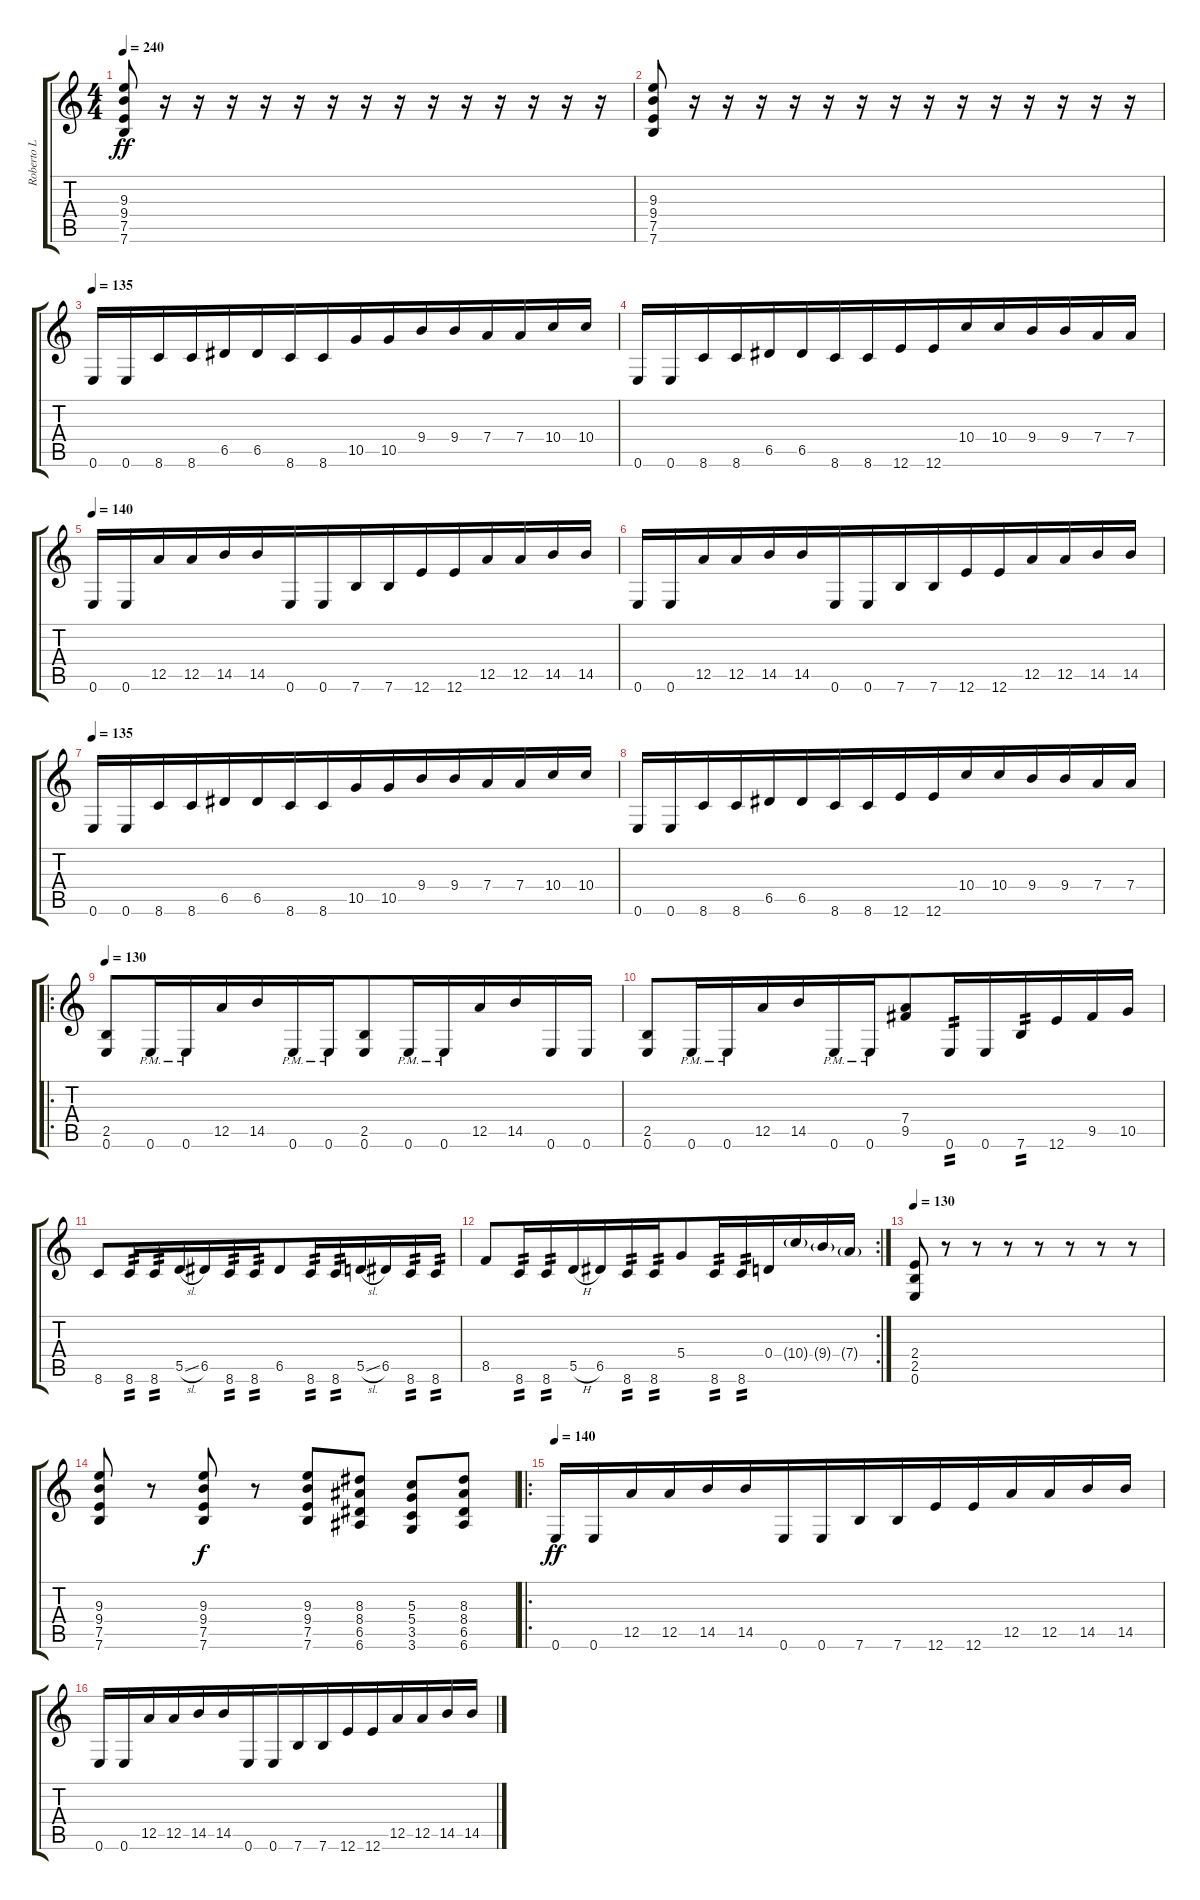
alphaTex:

\track ("Roberto L" "Roberto L") {instrument overdrivenguitar}
\staff {score tabs}
\tuning (E4 B3 G3 D3 A2 E2) {hide}
\ts (4 4)
\section ("" "")
\tempo 240
\tempo 140
\tempo 240
\clef g2
\ks c
(9.3 9.4 7.5 7.6).8{dy ff instrument overdrivenguitar} r.16 r.16 r.16 r.16 r.16 r.16 r.16 r.16 r.16 r.16 r.16 r.16 r.16 r.16 |
(9.3 9.4 7.5 7.6).8 r.16 r.16 r.16 r.16 r.16 r.16 r.16 r.16 r.16 r.16 r.16 r.16 r.16 r.16 |
\tempo 135
0.6.16 0.6.16 8.6.16 8.6.16{beam merge} 6.5.16 6.5.16 8.6.16 8.6.16{beam merge} 10.5.16 10.5.16 9.4.16 9.4.16{beam merge} 7.4.16 7.4.16 10.4.16 10.4.16 |
0.6.16 0.6.16 8.6.16 8.6.16{beam merge} 6.5.16 6.5.16 8.6.16 8.6.16{beam merge} 12.6.16 12.6.16 10.4.16 10.4.16{beam merge} 9.4.16 9.4.16 7.4.16 7.4.16 |
\tempo 140
0.6.16 0.6.16 12.5.16 12.5.16{beam merge} 14.5.16 14.5.16 0.6.16 0.6.16{beam merge} 7.6.16 7.6.16 12.6.16 12.6.16{beam merge} 12.5.16 12.5.16 14.5.16 14.5.16 |
0.6.16 0.6.16 12.5.16 12.5.16{beam merge} 14.5.16 14.5.16 0.6.16 0.6.16{beam merge} 7.6.16 7.6.16 12.6.16 12.6.16{beam merge} 12.5.16 12.5.16 14.5.16 14.5.16 |
\tempo 135
0.6.16 0.6.16 8.6.16 8.6.16{beam merge} 6.5.16 6.5.16 8.6.16 8.6.16{beam merge} 10.5.16 10.5.16 9.4.16 9.4.16{beam merge} 7.4.16 7.4.16 10.4.16 10.4.16 |
0.6.16 0.6.16 8.6.16 8.6.16{beam merge} 6.5.16 6.5.16 8.6.16 8.6.16{beam merge} 12.6.16 12.6.16 10.4.16 10.4.16{beam merge} 9.4.16 9.4.16 7.4.16 7.4.16 |
\ro
\tempo 130
(2.5 0.6).8 0.6{pm}.16 0.6{pm}.16{beam merge} 12.5.16 14.5.16 0.6{pm}.16 0.6{pm}.16{beam merge} (2.5 0.6).8 0.6{pm}.16 0.6{pm}.16{beam merge} 12.5.16 14.5.16 0.6.16 0.6.16 |
(2.5 0.6).8 0.6{pm}.16 0.6{pm}.16{beam merge} 12.5.16 14.5.16 0.6{pm}.16 0.6{pm}.16{beam merge} (7.4 9.5).8 0.6.16{tp 2} 0.6.16{beam merge} 7.6.16{tp 2} 12.6.16 9.5.16 10.5.16 |
8.6.8 8.6.16{tp 2} 8.6.16{tp 2 beam merge} 5.5{sl}.16 6.5.16 8.6.16{tp 2} 8.6.16{tp 2 beam merge} 6.5.8 8.6.16{tp 2} 8.6.16{tp 2 beam merge} 5.5{sl}.16 6.5.16 8.6.16{tp 2} 8.6.16{tp 2} |
\rc 2
8.5.8 8.6.16{tp 2} 8.6.16{tp 2 beam merge} 5.5{h}.16 6.5.16 8.6.16{tp 2} 8.6.16{tp 2 beam merge} 5.4.8 8.6.16{tp 2} 8.6.16{tp 2 beam merge} 0.4.16 10.4{g}.16 9.4{g}.16 7.4{g}.16 |
\tempo 130
(2.4 2.5 0.6).8 r.8{beam merge} r.8 r.8{beam merge} r.8 r.8{beam merge} r.8 r.8 |
(9.3 9.4 7.5 7.6).8 r.8 (9.3 9.4 7.5 7.6).8{dy f} r.8 (9.3 9.4 7.5 7.6).8 (8.3 8.4 6.5 6.6).8 (5.3 5.4 3.5 3.6).8 (8.3 8.4 6.5 6.6).8 |
\ro
\tempo 140
0.6.16{dy ff} 0.6.16 12.5.16 12.5.16{beam merge} 14.5.16 14.5.16 0.6.16 0.6.16{beam merge} 7.6.16 7.6.16 12.6.16 12.6.16{beam merge} 12.5.16 12.5.16 14.5.16 14.5.16 |
0.6.16 0.6.16 12.5.16 12.5.16{beam merge} 14.5.16 14.5.16 0.6.16 0.6.16{beam merge} 7.6.16 7.6.16 12.6.16 12.6.16{beam merge} 12.5.16 12.5.16 14.5.16 14.5.16
